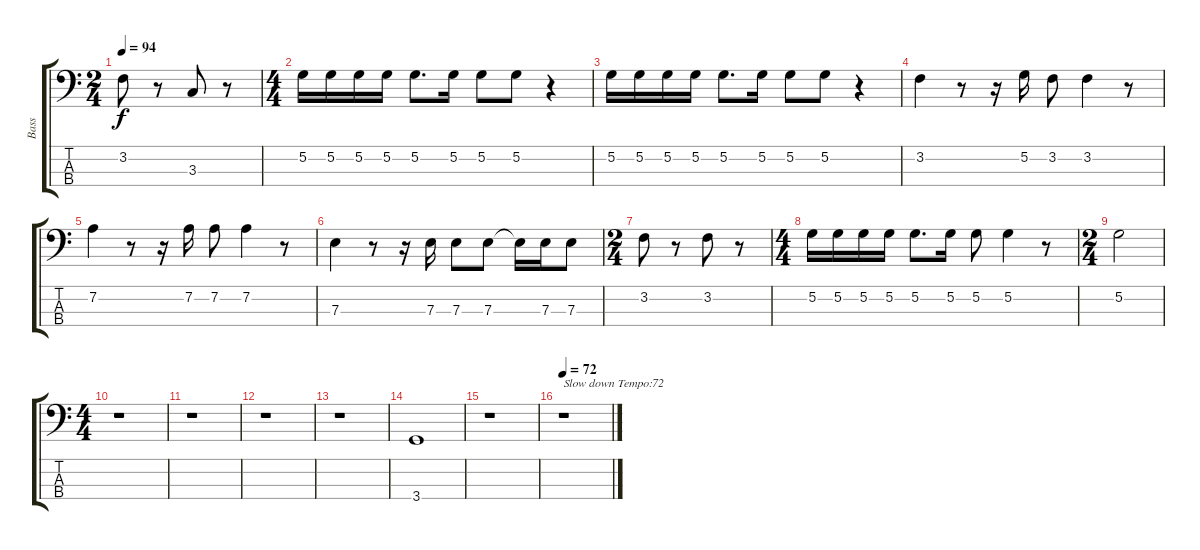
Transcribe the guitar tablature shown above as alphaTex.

\track ("Bass" "Bass") {instrument electricbassfinger}
\staff {score tabs}
\tuning (G2 D2 A1 E1) {hide}
\ts (2 4)
\tempo 94
\clef f4
\ks c
3.2.8{dy f} r.8 3.3.8 r.8 |
\ts (4 4)
5.2.16 5.2.16 5.2.16 5.2.16 5.2.8{d} 5.2.16 5.2.8 5.2.8 r.4 |
5.2.16 5.2.16 5.2.16 5.2.16 5.2.8{d} 5.2.16 5.2.8 5.2.8 r.4 |
3.2.4 r.8 r.16 5.2.16 3.2.8 3.2.4 r.8 |
7.2.4 r.8 r.16 7.2.16 7.2.8 7.2.4 r.8 |
7.3.4 r.8 r.16 7.3.16 7.3.8 7.3.8 7.3{t}.16 7.3.16 7.3.8 |
\ts (2 4)
3.2.8 r.8 3.2.8 r.8 |
\ts (4 4)
5.2.16 5.2.16 5.2.16 5.2.16 5.2.8{d} 5.2.16 5.2.8 5.2.4 r.8 |
\ts (2 4)
5.2.2 |
\ts (4 4)
r.1 |
r.1 |
r.1 |
r.1 |
3.4.1 |
r.1 |
\tempo 72
r.1{txt "Slow down Tempo:72"}
